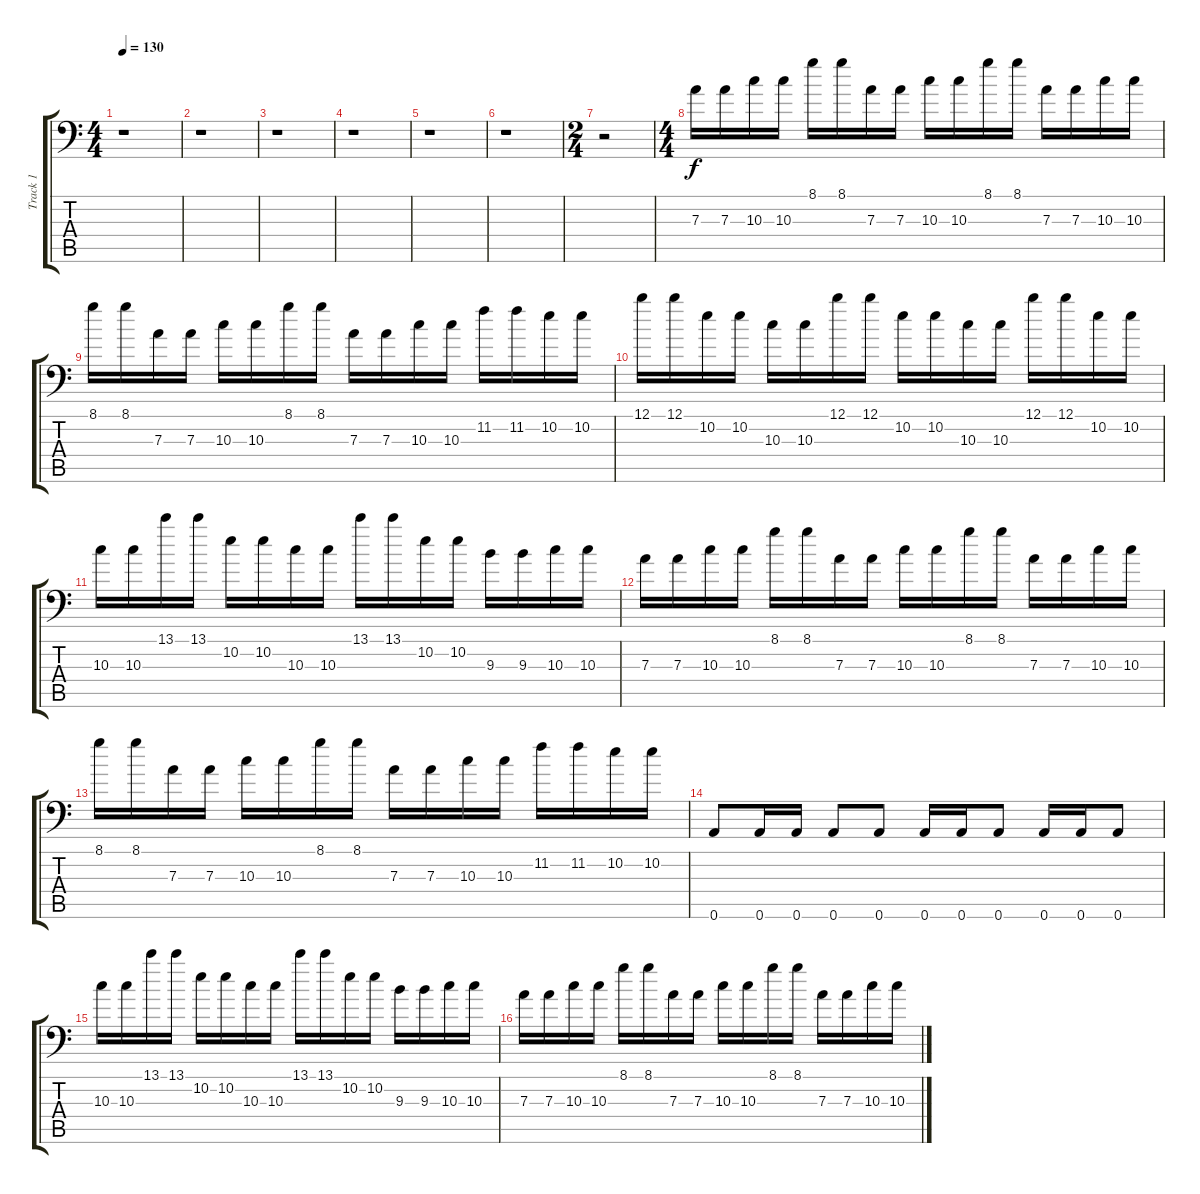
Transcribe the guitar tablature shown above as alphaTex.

\track ("Track 1" "Track 1") {instrument distortionguitar}
\staff {score tabs}
\tuning (B3 Gb3 D3 A2 E2 A1) {hide}
\ts (4 4)
\tempo 130
\clef f4
\ks c
r.1{dy f} |
r.1 |
r.1 |
r.1 |
r.1 |
r.1 |
\ts (2 4)
r.2 |
\ts (4 4)
7.3.16 7.3.16 10.3.16 10.3.16 8.1.16 8.1.16 7.3.16 7.3.16 10.3.16 10.3.16 8.1.16 8.1.16 7.3.16 7.3.16 10.3.16 10.3.16 |
8.1.16 8.1.16 7.3.16 7.3.16 10.3.16 10.3.16 8.1.16 8.1.16 7.3.16 7.3.16 10.3.16 10.3.16 11.2.16 11.2.16 10.2.16 10.2.16 |
12.1.16 12.1.16 10.2.16 10.2.16 10.3.16 10.3.16 12.1.16 12.1.16 10.2.16 10.2.16 10.3.16 10.3.16 12.1.16 12.1.16 10.2.16 10.2.16 |
10.3.16 10.3.16 13.1.16 13.1.16 10.2.16 10.2.16 10.3.16 10.3.16 13.1.16 13.1.16 10.2.16 10.2.16 9.3.16 9.3.16 10.3.16 10.3.16 |
7.3.16 7.3.16 10.3.16 10.3.16 8.1.16 8.1.16 7.3.16 7.3.16 10.3.16 10.3.16 8.1.16 8.1.16 7.3.16 7.3.16 10.3.16 10.3.16 |
8.1.16 8.1.16 7.3.16 7.3.16 10.3.16 10.3.16 8.1.16 8.1.16 7.3.16 7.3.16 10.3.16 10.3.16 11.2.16 11.2.16 10.2.16 10.2.16 |
0.6.8 0.6.16 0.6.16 0.6.8 0.6.8 0.6.16 0.6.16 0.6.8 0.6.16 0.6.16 0.6.8 |
10.3.16 10.3.16 13.1.16 13.1.16 10.2.16 10.2.16 10.3.16 10.3.16 13.1.16 13.1.16 10.2.16 10.2.16 9.3.16 9.3.16 10.3.16 10.3.16 |
7.3.16 7.3.16 10.3.16 10.3.16 8.1.16 8.1.16 7.3.16 7.3.16 10.3.16 10.3.16 8.1.16 8.1.16 7.3.16 7.3.16 10.3.16 10.3.16
